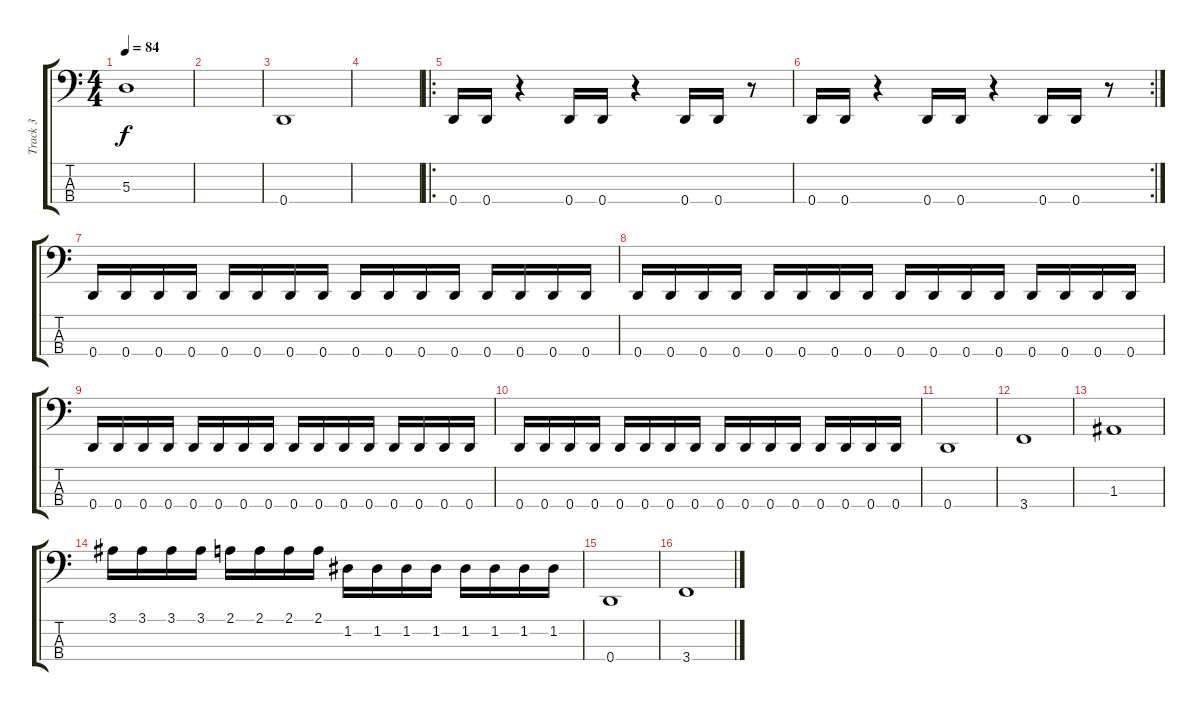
\track ("Track 3" "Track 3") {instrument electricbassfinger}
\staff {score tabs}
\tuning (G2 D2 A1 D1) {hide}
\ts (4 4)
\tempo 84
\clef f4
\ks c
5.3.1{dy f} |
|
0.4.1 |
|
\ro
0.4.16 0.4.16 r.4 0.4.16 0.4.16 r.4 0.4.16 0.4.16 r.8 |
\rc 2
0.4.16 0.4.16 r.4 0.4.16 0.4.16 r.4 0.4.16 0.4.16 r.8 |
0.4.16 0.4.16 0.4.16 0.4.16 0.4.16 0.4.16 0.4.16 0.4.16 0.4.16 0.4.16 0.4.16 0.4.16 0.4.16 0.4.16 0.4.16 0.4.16 |
0.4.16 0.4.16 0.4.16 0.4.16 0.4.16 0.4.16 0.4.16 0.4.16 0.4.16 0.4.16 0.4.16 0.4.16 0.4.16 0.4.16 0.4.16 0.4.16 |
0.4.16 0.4.16 0.4.16 0.4.16 0.4.16 0.4.16 0.4.16 0.4.16 0.4.16 0.4.16 0.4.16 0.4.16 0.4.16 0.4.16 0.4.16 0.4.16 |
0.4.16 0.4.16 0.4.16 0.4.16 0.4.16 0.4.16 0.4.16 0.4.16 0.4.16 0.4.16 0.4.16 0.4.16 0.4.16 0.4.16 0.4.16 0.4.16 |
0.4.1 |
3.4.1 |
1.3.1 |
3.1.16 3.1.16 3.1.16 3.1.16 2.1.16 2.1.16 2.1.16 2.1.16 1.2.16 1.2.16 1.2.16 1.2.16 1.2.16 1.2.16 1.2.16 1.2.16 |
0.4.1 |
3.4.1
